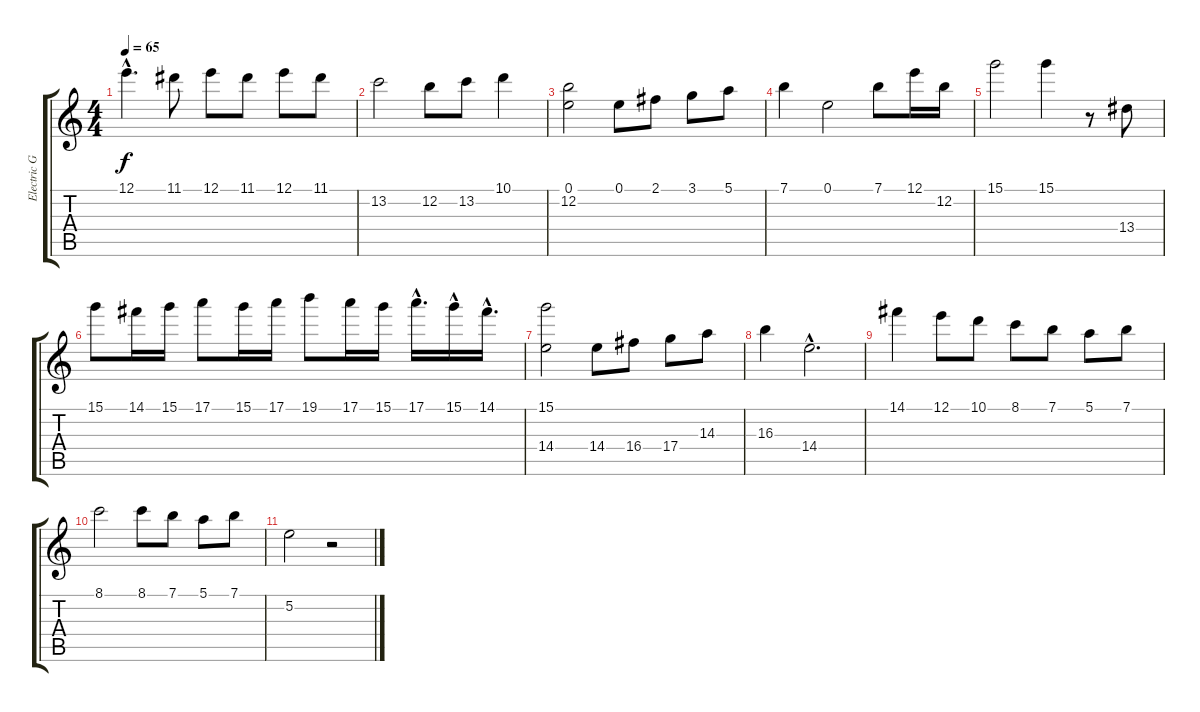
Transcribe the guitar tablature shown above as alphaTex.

\track ("Electric Guitar 1" "Electric G") {instrument electricguitarclean}
\staff {score tabs}
\tuning (E4 B3 G3 D3 A2 E2) {hide}
\ts (4 4)
\tempo 65
\clef g2
\ks c
12.1{hac}.4{d dy f} 11.1.8 12.1.8 11.1.8 12.1.8 11.1.8 |
13.2.2 12.2.8 13.2.8 10.1.4 |
(0.1 12.2).2 0.1.8 2.1.8 3.1.8 5.1.8 |
7.1.4 0.1.2 7.1.8 12.1.16 12.2.16 |
15.1.2 15.1.4 r.8 13.4.8 |
15.1.8 14.1.16 15.1.16 17.1.8 15.1.16 17.1.16 19.1.8 17.1.16 15.1.16 17.1{hac}.16{d} 15.1{hac}.16 14.1{hac}.16{d} |
(15.1 14.4).2 14.4.8 16.4.8 17.4.8 14.3.8 |
16.3.4 14.4{hac}.2{d} |
14.1.4 12.1.8 10.1.8 8.1.8 7.1.8 5.1.8 7.1.8 |
8.1.2 8.1.8 7.1.8 5.1.8 7.1.8 |
5.2.2 r.2
